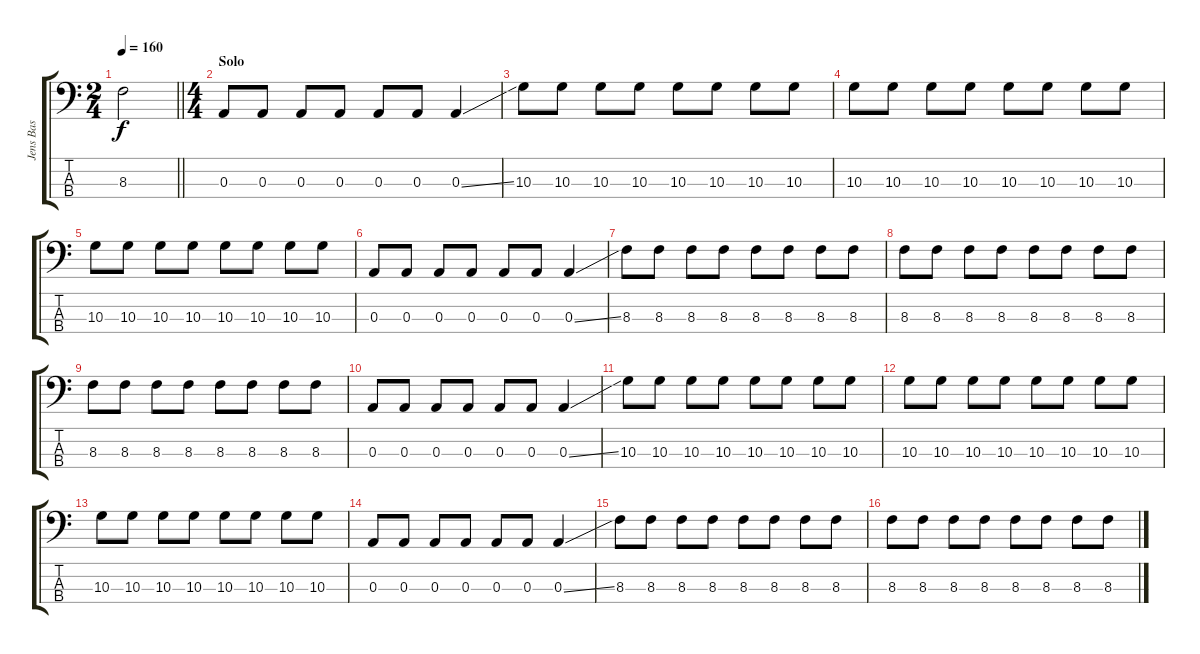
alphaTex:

\track ("Jens Bas" "Jens Bas") {instrument electricbasspick}
\staff {score tabs}
\tuning (G2 D2 A1 E1) {hide}
\ts (2 4)
\tempo 160
\clef f4
\barLineRight lightlight
\ks c
8.3{t}.2{dy f} |
\ts (4 4)
\section ("" "Solo")
0.3.8 0.3.8 0.3.8 0.3.8 0.3.8 0.3.8 0.3{ss}.4 |
10.3.8 10.3.8 10.3.8 10.3.8 10.3.8 10.3.8 10.3.8 10.3.8 |
10.3.8 10.3.8 10.3.8 10.3.8 10.3.8 10.3.8 10.3.8 10.3.8 |
10.3.8 10.3.8 10.3.8 10.3.8 10.3.8 10.3.8 10.3.8 10.3.8 |
0.3.8 0.3.8 0.3.8 0.3.8 0.3.8 0.3.8 0.3{ss}.4 |
8.3.8 8.3.8 8.3.8 8.3.8 8.3.8 8.3.8 8.3.8 8.3.8 |
8.3.8 8.3.8 8.3.8 8.3.8 8.3.8 8.3.8 8.3.8 8.3.8 |
8.3.8 8.3.8 8.3.8 8.3.8 8.3.8 8.3.8 8.3.8 8.3.8 |
0.3.8 0.3.8 0.3.8 0.3.8 0.3.8 0.3.8 0.3{ss}.4 |
10.3.8 10.3.8 10.3.8 10.3.8 10.3.8 10.3.8 10.3.8 10.3.8 |
10.3.8 10.3.8 10.3.8 10.3.8 10.3.8 10.3.8 10.3.8 10.3.8 |
10.3.8 10.3.8 10.3.8 10.3.8 10.3.8 10.3.8 10.3.8 10.3.8 |
0.3.8 0.3.8 0.3.8 0.3.8 0.3.8 0.3.8 0.3{ss}.4 |
8.3.8 8.3.8 8.3.8 8.3.8 8.3.8 8.3.8 8.3.8 8.3.8 |
8.3.8 8.3.8 8.3.8 8.3.8 8.3.8 8.3.8 8.3.8 8.3.8
